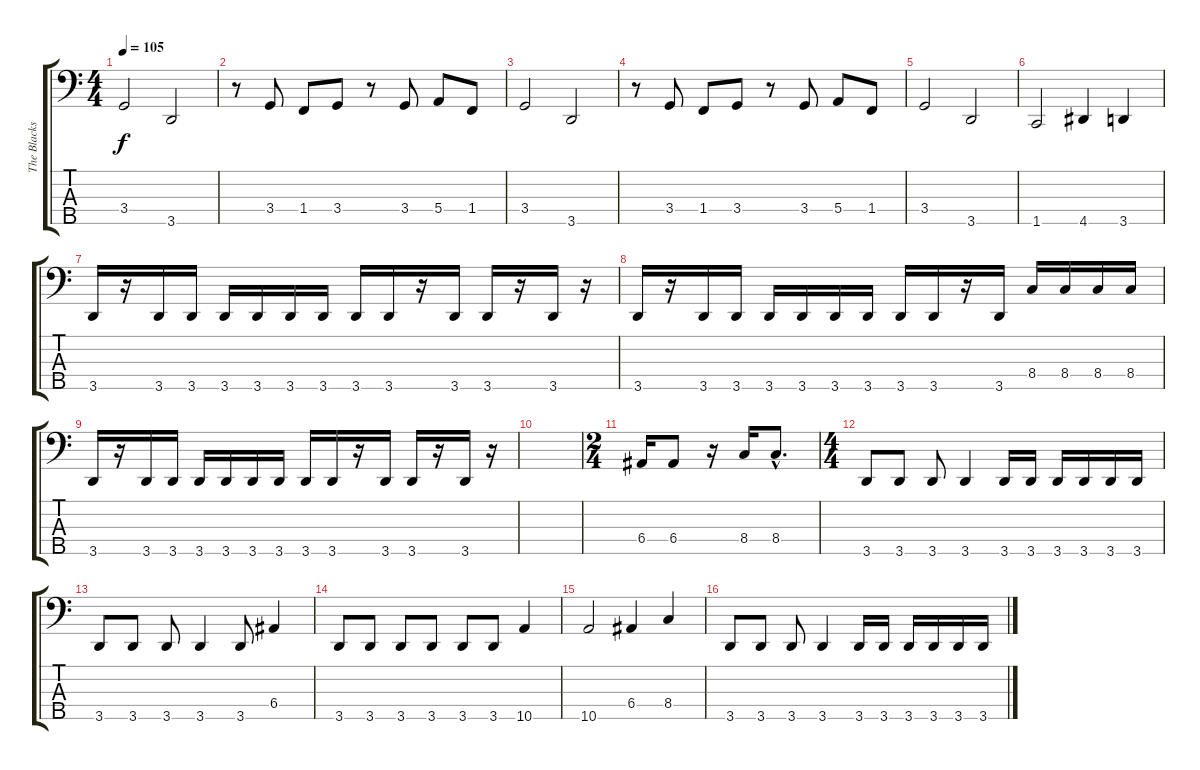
\track ("The Blacksmith" "The Blacks") {instrument electricbasspick}
\staff {score tabs}
\tuning (G2 D2 A1 E1 B0) {hide}
\ts (4 4)
\tempo 105
\clef f4
\ks c
3.4.2{dy f} 3.5.2 |
r.8 3.4.8 1.4.8 3.4.8 r.8 3.4.8 5.4.8 1.4.8 |
3.4.2 3.5.2 |
r.8 3.4.8 1.4.8 3.4.8 r.8 3.4.8 5.4.8 1.4.8 |
3.4.2 3.5.2 |
1.5.2 4.5.4 3.5.4 |
3.5.16 r.16 3.5.16 3.5.16 3.5.16 3.5.16 3.5.16 3.5.16 3.5.16 3.5.16 r.16 3.5.16 3.5.16 r.16 3.5.16 r.16 |
3.5.16 r.16 3.5.16 3.5.16 3.5.16 3.5.16 3.5.16 3.5.16 3.5.16 3.5.16 r.16 3.5.16 8.4.16 8.4.16 8.4.16 8.4.16 |
3.5.16 r.16 3.5.16 3.5.16 3.5.16 3.5.16 3.5.16 3.5.16 3.5.16 3.5.16 r.16 3.5.16 3.5.16 r.16 3.5.16 r.16 |
|
\ts (2 4)
6.4.16 6.4.8 r.16 8.4.16 8.4{hac}.8{d} |
\ts (4 4)
3.5.8 3.5.8 3.5.8 3.5.4 3.5.16 3.5.16 3.5.16 3.5.16 3.5.16 3.5.16 |
3.5.8 3.5.8 3.5.8 3.5.4 3.5.8 6.4.4 |
3.5.8 3.5.8 3.5.8 3.5.8 3.5.8 3.5.8 10.5.4 |
10.5.2 6.4.4 8.4.4 |
3.5.8 3.5.8 3.5.8 3.5.4 3.5.16 3.5.16 3.5.16 3.5.16 3.5.16 3.5.16
